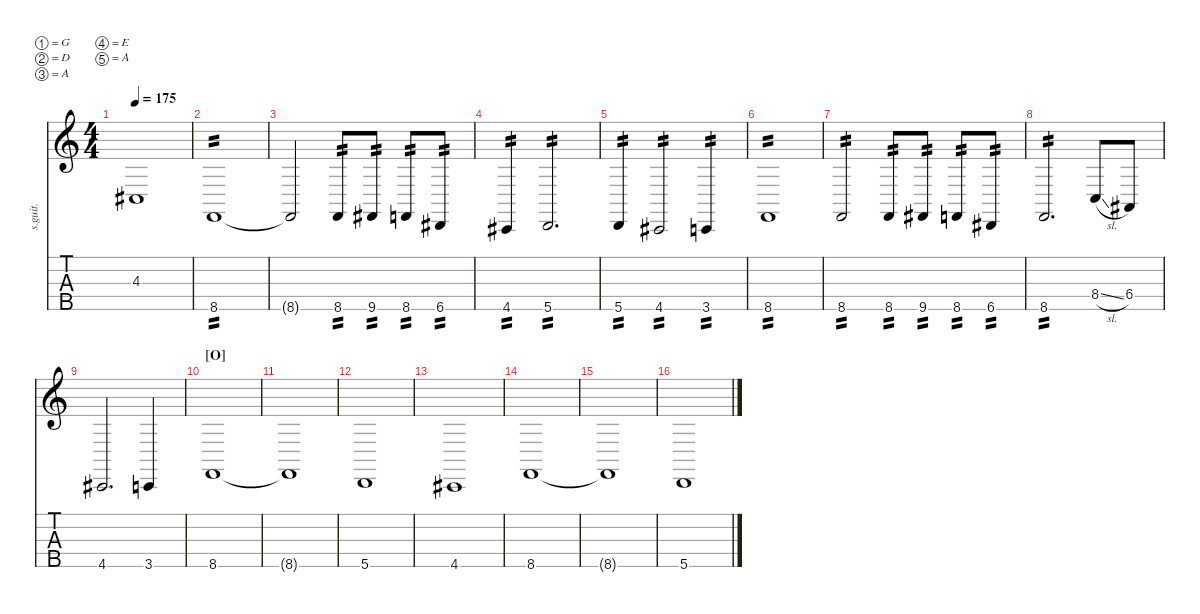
\defaultSystemsLayout 4
\hideDynamics
\bracketExtendMode nobrackets
\track ("" "s.guit.") {instrument electricbassfinger}
\staff {score tabs}
\tuning (G2 D2 A1 E1 A0)
\ts (4 4)
\tempo 175
\clef g2
\ks c
4.3{t acc #}.1{dy ff} |
8.5.1{tp 2} |
8.5{t}.2 8.5.8{tp 2} 9.5{acc #}.8{tp 2} 8.5.8{tp 2} 6.5{acc #}.8{tp 2} |
4.5{acc #}.4{tp 2} 5.5.2{d tp 2} |
5.5.4{tp 2} 4.5{acc #}.2{tp 2} 3.5.4{tp 2} |
8.5.1{tp 2} |
8.5.2{tp 2} 8.5.8{tp 2} 9.5{acc #}.8{tp 2} 8.5.8{tp 2} 6.5{acc #}.8{tp 2} |
8.5.2{d tp 2} 8.4{sl}.8 6.4{acc #}.8 |
4.5{acc #}.2{d} 3.5.4 |
\section ("O" "")
8.5.1 |
8.5{t}.1 |
5.5.1 |
4.5{acc #}.1 |
8.5.1 |
8.5{t}.1 |
5.5.1
